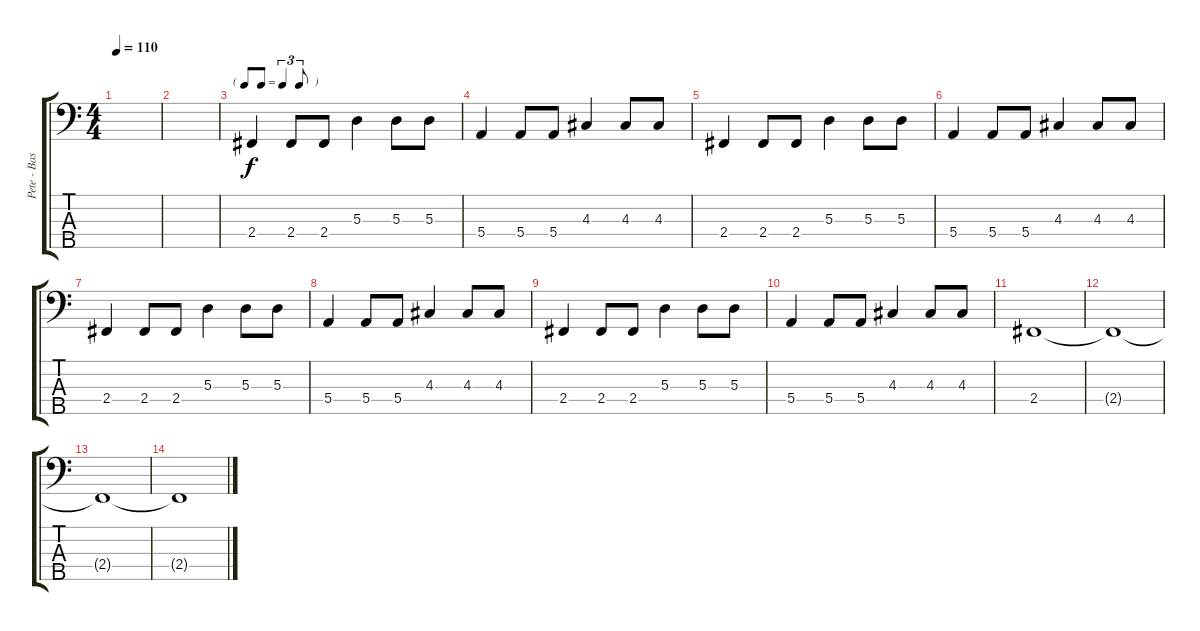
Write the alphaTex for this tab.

\track ("Pete - Bass" "Pete - Bas") {instrument electricbassfinger}
\staff {score tabs}
\tuning (G2 D2 A1 E1 B0) {hide}
\ts (4 4)
\tempo 110
\clef f4
\ks c
|
|
\tf triplet8th
2.4.4{dy f} 2.4.8 2.4.8 5.3.4 5.3.8 5.3.8 |
5.4.4 5.4.8 5.4.8 4.3.4 4.3.8 4.3.8 |
2.4.4 2.4.8 2.4.8 5.3.4 5.3.8 5.3.8 |
5.4.4 5.4.8 5.4.8 4.3.4 4.3.8 4.3.8 |
2.4.4 2.4.8 2.4.8 5.3.4 5.3.8 5.3.8 |
5.4.4 5.4.8 5.4.8 4.3.4 4.3.8 4.3.8 |
2.4.4 2.4.8 2.4.8 5.3.4 5.3.8 5.3.8 |
5.4.4 5.4.8 5.4.8 4.3.4 4.3.8 4.3.8 |
2.4.1 |
2.4{t}.1 |
2.4{t}.1 |
2.4{t}.1
